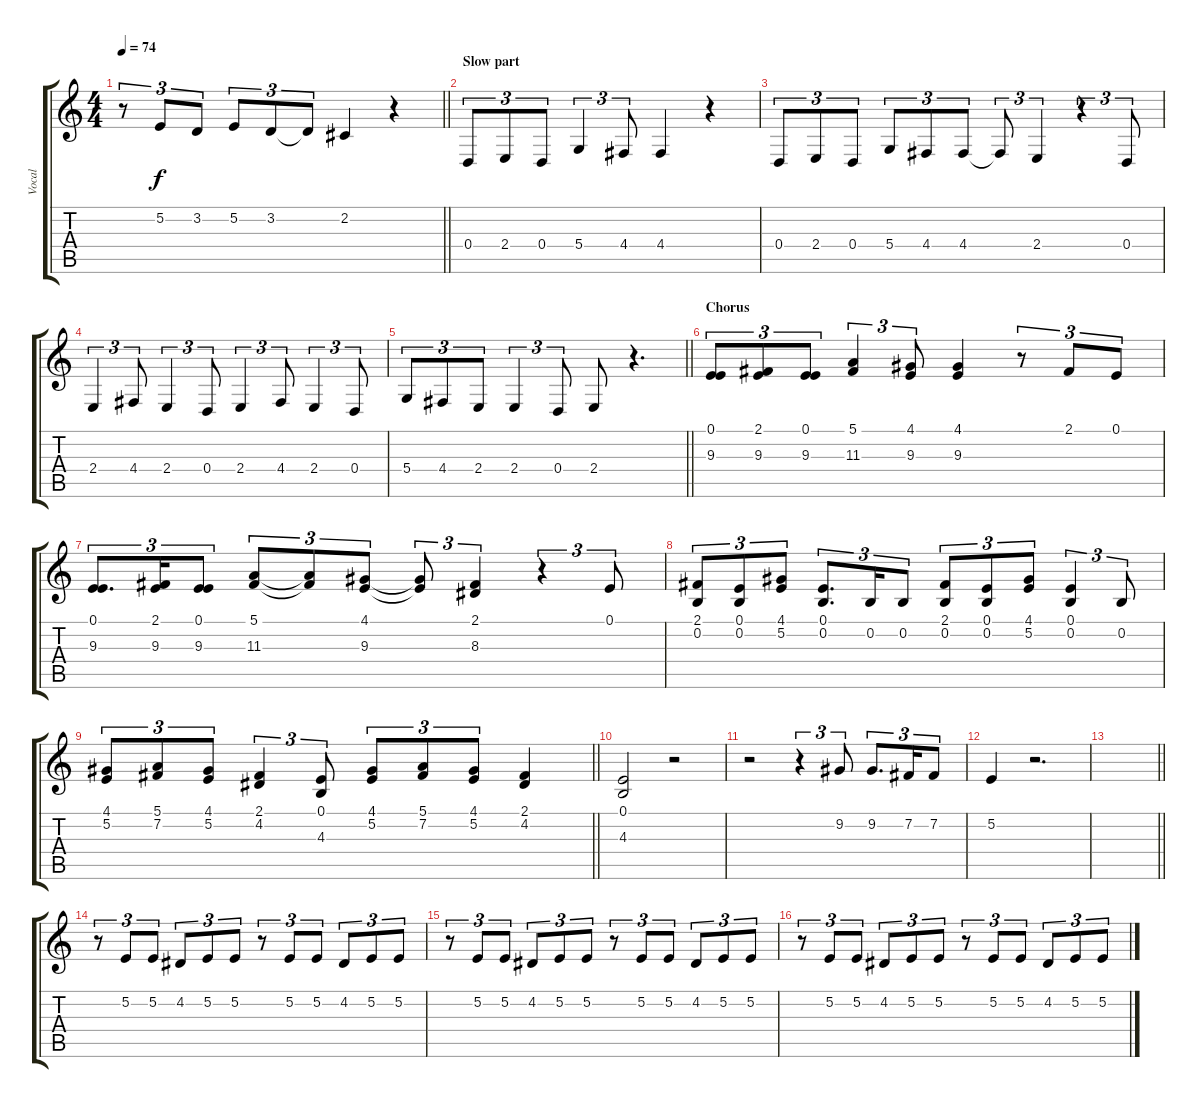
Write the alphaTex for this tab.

\track ("Vocal" "Vocal") {instrument sopranosax}
\staff {score tabs}
\tuning (E4 B3 G3 D3 A2 E2) {hide}
\ts (4 4)
\tempo 74
\clef g2
\barLineRight lightlight
\ks c
r.8{tu (3 2) dy f} 5.2.8{tu (3 2)} 3.2.8{tu (3 2)} 5.2.8{tu (3 2)} 3.2.8{tu (3 2)} 3.2{t}.8{tu (3 2)} 2.2.4 r.4 |
\section ("" "Slow part")
0.4.8{tu (3 2)} 2.4.8{tu (3 2)} 0.4.8{tu (3 2)} 5.4.4{tu (3 2)} 4.4.8{tu (3 2)} 4.4.4 r.4 |
0.4.8{tu (3 2)} 2.4.8{tu (3 2)} 0.4.8{tu (3 2)} 5.4.8{tu (3 2)} 4.4.8{tu (3 2)} 4.4.8{tu (3 2)} 4.4{t}.8{tu (3 2)} 2.4.4{tu (3 2)} r.4{tu (3 2)} 0.4.8{tu (3 2)} |
2.4.4{tu (3 2)} 4.4.8{tu (3 2)} 2.4.4{tu (3 2)} 0.4.8{tu (3 2)} 2.4.4{tu (3 2)} 4.4.8{tu (3 2)} 2.4.4{tu (3 2)} 0.4.8{tu (3 2)} |
\barLineRight lightlight
5.4.8{tu (3 2)} 4.4.8{tu (3 2)} 2.4.8{tu (3 2)} 2.4.4{tu (3 2)} 0.4.8{tu (3 2)} 2.4.8 r.4{d} |
\section ("" "Chorus")
(0.1 9.3).8{tu (3 2)} (2.1 9.3).8{tu (3 2)} (0.1 9.3).8{tu (3 2)} (5.1 11.3).4{tu (3 2)} (4.1 9.3).8{tu (3 2)} (4.1 9.3).4 r.8{tu (3 2)} 2.1.8{tu (3 2)} 0.1.8{tu (3 2)} |
(0.1 9.3).8{d tu (3 2)} (2.1 9.3).16{tu (3 2)} (0.1 9.3).8{tu (3 2)} (5.1 11.3).8{tu (3 2)} (5.1{t} 11.3{t}).8{tu (3 2)} (4.1 9.3).8{tu (3 2)} (4.1{t} 9.3{t}).8{tu (3 2)} (2.1 8.3).4{tu (3 2)} r.4{tu (3 2)} 0.1.8{tu (3 2)} |
(2.1 0.2).8{tu (3 2)} (0.1 0.2).8{tu (3 2)} (4.1 5.2).8{tu (3 2)} (0.1 0.2).8{d tu (3 2)} 0.2.16{tu (3 2)} 0.2.8{tu (3 2)} (2.1 0.2).8{tu (3 2)} (0.1 0.2).8{tu (3 2)} (4.1 5.2).8{tu (3 2)} (0.1 0.2).4{tu (3 2)} 0.2.8{tu (3 2)} |
\barLineRight lightlight
(4.1 5.2).8{tu (3 2)} (5.1 7.2).8{tu (3 2)} (4.1 5.2).8{tu (3 2)} (2.1 4.2).4{tu (3 2)} (0.1 4.3).8{tu (3 2)} (4.1 5.2).8{tu (3 2)} (5.1 7.2).8{tu (3 2)} (4.1 5.2).8{tu (3 2)} (2.1 4.2).4 |
(0.1 4.3).2 r.2 |
r.2 r.4{tu (3 2)} 9.2.8{tu (3 2)} 9.2.8{d tu (3 2)} 7.2.16{tu (3 2)} 7.2.8{tu (3 2)} |
5.2.4 r.2{d} |
\barLineRight lightlight
|
r.8{tu (3 2)} 5.2.8{tu (3 2)} 5.2.8{tu (3 2)} 4.2.8{tu (3 2)} 5.2.8{tu (3 2)} 5.2.8{tu (3 2)} r.8{tu (3 2)} 5.2.8{tu (3 2)} 5.2.8{tu (3 2)} 4.2.8{tu (3 2)} 5.2.8{tu (3 2)} 5.2.8{tu (3 2)} |
r.8{tu (3 2)} 5.2.8{tu (3 2)} 5.2.8{tu (3 2)} 4.2.8{tu (3 2)} 5.2.8{tu (3 2)} 5.2.8{tu (3 2)} r.8{tu (3 2)} 5.2.8{tu (3 2)} 5.2.8{tu (3 2)} 4.2.8{tu (3 2)} 5.2.8{tu (3 2)} 5.2.8{tu (3 2)} |
r.8{tu (3 2)} 5.2.8{tu (3 2)} 5.2.8{tu (3 2)} 4.2.8{tu (3 2)} 5.2.8{tu (3 2)} 5.2.8{tu (3 2)} r.8{tu (3 2)} 5.2.8{tu (3 2)} 5.2.8{tu (3 2)} 4.2.8{tu (3 2)} 5.2.8{tu (3 2)} 5.2.8{tu (3 2)}
